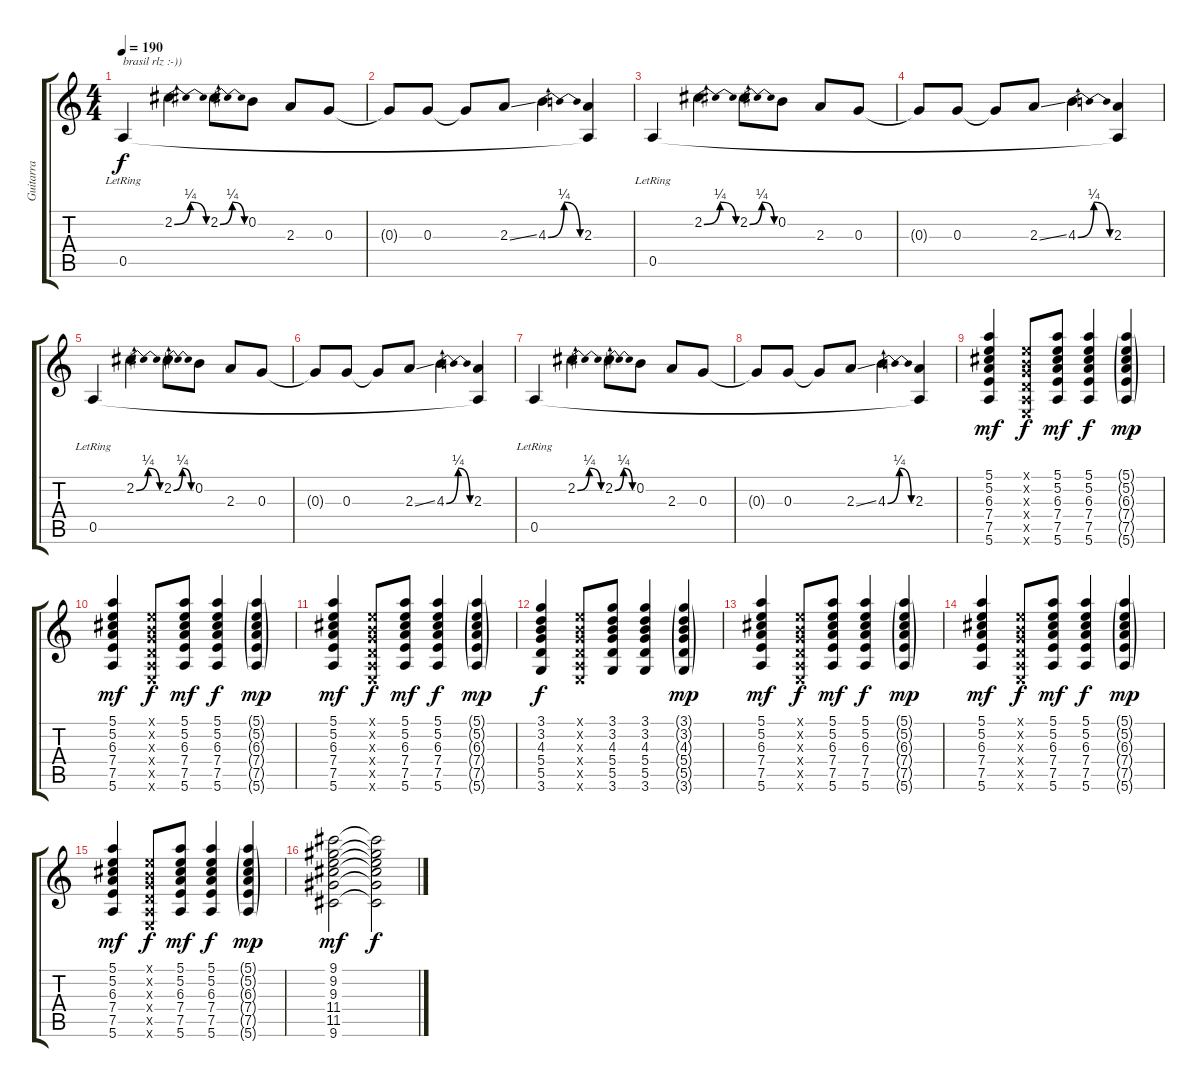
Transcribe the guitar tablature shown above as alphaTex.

\track ("Guitarra" "Guitarra") {instrument overdrivenguitar}
\staff {score tabs}
\tuning (E4 B3 G3 D3 A2 E2) {hide}
\ts (4 4)
\tempo 190
\clef g2
\ks c
0.5{lr}.4{txt "brasil rlz :-))" dy f instrument overdrivenguitar} 2.2{be (bendrelease 0 0 30 1 30 1 60 0)}.4 2.2{be (bendrelease 0 0 30 1 30 1 60 0)}.8 0.2.8 2.3.8 0.3.8 |
0.3{t}.8 0.3.8 0.3{t}.8 2.3{ss}.8 4.3{be (bendrelease 0 0 30 1 30 1 60 0)}.4 (2.3 0.5{t}).4 |
0.5{lr}.4 2.2{be (bendrelease 0 0 30 1 30 1 60 0)}.4 2.2{be (bendrelease 0 0 30 1 30 1 60 0)}.8 0.2.8 2.3.8 0.3.8 |
0.3{t}.8 0.3.8 0.3{t}.8 2.3{ss}.8 4.3{be (bendrelease 0 0 30 1 30 1 60 0)}.4 (2.3 0.5{t}).4 |
0.5{lr}.4 2.2{be (bendrelease 0 0 30 1 30 1 60 0)}.4 2.2{be (bendrelease 0 0 30 1 30 1 60 0)}.8 0.2.8 2.3.8 0.3.8 |
0.3{t}.8 0.3.8 0.3{t}.8 2.3{ss}.8 4.3{be (bendrelease 0 0 30 1 30 1 60 0)}.4 (2.3 0.5{t}).4 |
0.5{lr}.4 2.2{be (bendrelease 0 0 30 1 30 1 60 0)}.4 2.2{be (bendrelease 0 0 30 1 30 1 60 0)}.8 0.2.8 2.3.8 0.3.8 |
0.3{t}.8 0.3.8 0.3{t}.8 2.3{ss}.8 4.3{be (bendrelease 0 0 30 1 30 1 60 0)}.4 (2.3 0.5{t}).4 |
(5.1 5.2 6.3 7.4 7.5 5.6).4{dy mf} (0.1{x} 0.2{x} 0.3{x} 0.4{x} 0.5{x} 0.6{x}).8{dy f} (5.1 5.2 6.3 7.4 7.5 5.6).8{dy mf} (5.1 5.2 6.3 7.4 7.5 5.6).4{dy f} (5.1{g} 5.2{g} 6.3{g} 7.4{g} 7.5{g} 5.6{g}).4{dy mp} |
(5.1 5.2 6.3 7.4 7.5 5.6).4{dy mf} (0.1{x} 0.2{x} 0.3{x} 0.4{x} 0.5{x} 0.6{x}).8{dy f} (5.1 5.2 6.3 7.4 7.5 5.6).8{dy mf} (5.1 5.2 6.3 7.4 7.5 5.6).4{dy f} (5.1{g} 5.2{g} 6.3{g} 7.4{g} 7.5{g} 5.6{g}).4{dy mp} |
(5.1 5.2 6.3 7.4 7.5 5.6).4{dy mf} (0.1{x} 0.2{x} 0.3{x} 0.4{x} 0.5{x} 0.6{x}).8{dy f} (5.1 5.2 6.3 7.4 7.5 5.6).8{dy mf} (5.1 5.2 6.3 7.4 7.5 5.6).4{dy f} (5.1{g} 5.2{g} 6.3{g} 7.4{g} 7.5{g} 5.6{g}).4{dy mp} |
(3.1 3.2 4.3 5.4 5.5 3.6).4{dy f} (0.1{x} 0.2{x} 0.3{x} 0.4{x} 0.5{x} 0.6{x}).8 (3.1 3.2 4.3 5.4 5.5 3.6).8 (3.1 3.2 4.3 5.4 5.5 3.6).4 (3.1{g} 3.2{g} 4.3{g} 5.4{g} 5.5{g} 3.6{g}).4{dy mp} |
(5.1 5.2 6.3 7.4 7.5 5.6).4{dy mf} (0.1{x} 0.2{x} 0.3{x} 0.4{x} 0.5{x} 0.6{x}).8{dy f} (5.1 5.2 6.3 7.4 7.5 5.6).8{dy mf} (5.1 5.2 6.3 7.4 7.5 5.6).4{dy f} (5.1{g} 5.2{g} 6.3{g} 7.4{g} 7.5{g} 5.6{g}).4{dy mp} |
(5.1 5.2 6.3 7.4 7.5 5.6).4{dy mf} (0.1{x} 0.2{x} 0.3{x} 0.4{x} 0.5{x} 0.6{x}).8{dy f} (5.1 5.2 6.3 7.4 7.5 5.6).8{dy mf} (5.1 5.2 6.3 7.4 7.5 5.6).4{dy f} (5.1{g} 5.2{g} 6.3{g} 7.4{g} 7.5{g} 5.6{g}).4{dy mp} |
(5.1 5.2 6.3 7.4 7.5 5.6).4{dy mf} (0.1{x} 0.2{x} 0.3{x} 0.4{x} 0.5{x} 0.6{x}).8{dy f} (5.1 5.2 6.3 7.4 7.5 5.6).8{dy mf} (5.1 5.2 6.3 7.4 7.5 5.6).4{dy f} (5.1{g} 5.2{g} 6.3{g} 7.4{g} 7.5{g} 5.6{g}).4{dy mp} |
(9.1 9.2 9.3 11.4 11.5 9.6).2{dy mf} (9.1{t} 9.2{t} 9.3{t} 11.4{t} 11.5{t} 9.6{t}).2{dy f}
